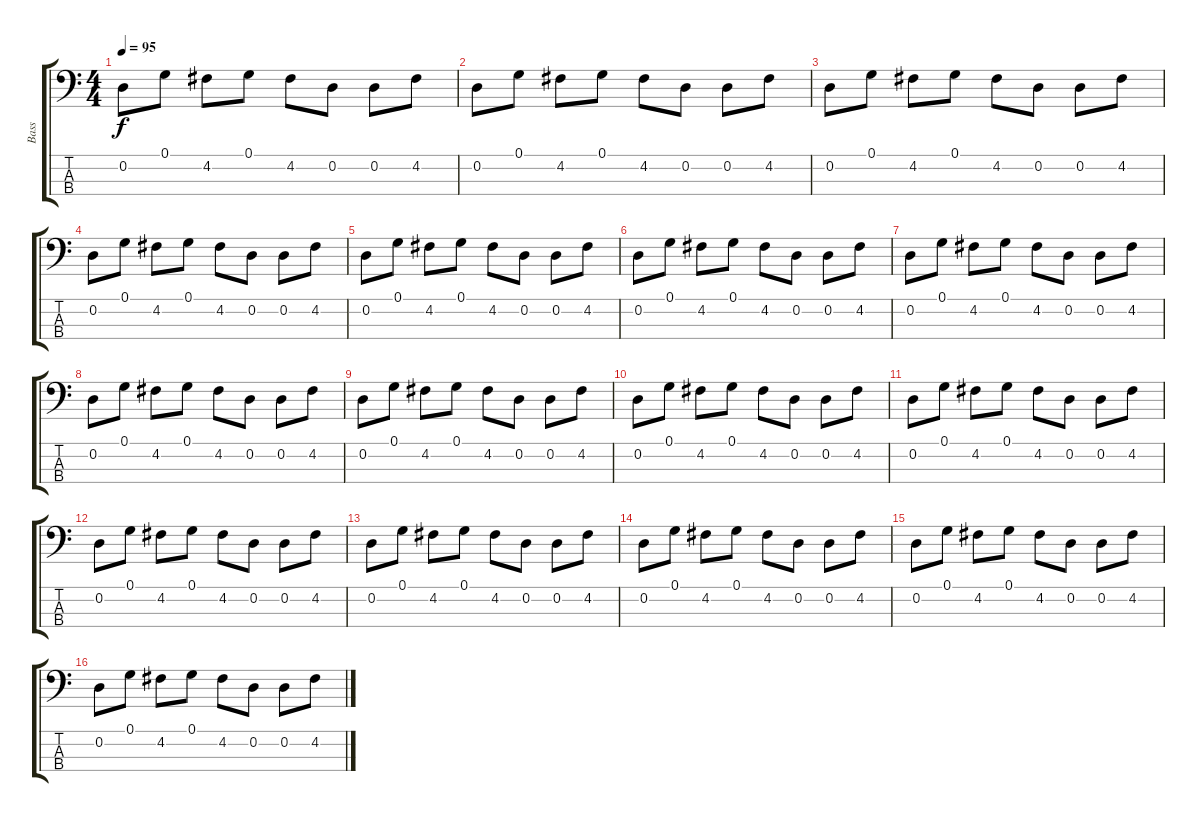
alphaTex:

\track ("Bass" "Bass") {instrument electricbassfinger}
\staff {score tabs}
\tuning (G2 D2 A1 E1) {hide}
\ts (4 4)
\tempo 95
\clef f4
\ks c
0.2.8{dy f} 0.1.8 4.2.8 0.1.8 4.2.8 0.2.8 0.2.8 4.2.8 |
0.2.8 0.1.8 4.2.8 0.1.8 4.2.8 0.2.8 0.2.8 4.2.8 |
0.2.8 0.1.8 4.2.8 0.1.8 4.2.8 0.2.8 0.2.8 4.2.8 |
0.2.8 0.1.8 4.2.8 0.1.8 4.2.8 0.2.8 0.2.8 4.2.8 |
0.2.8 0.1.8 4.2.8 0.1.8 4.2.8 0.2.8 0.2.8 4.2.8 |
0.2.8 0.1.8 4.2.8 0.1.8 4.2.8 0.2.8 0.2.8 4.2.8 |
0.2.8 0.1.8 4.2.8 0.1.8 4.2.8 0.2.8 0.2.8 4.2.8 |
0.2.8 0.1.8 4.2.8 0.1.8 4.2.8 0.2.8 0.2.8 4.2.8 |
0.2.8 0.1.8 4.2.8 0.1.8 4.2.8 0.2.8 0.2.8 4.2.8 |
0.2.8 0.1.8 4.2.8 0.1.8 4.2.8 0.2.8 0.2.8 4.2.8 |
0.2.8 0.1.8 4.2.8 0.1.8 4.2.8 0.2.8 0.2.8 4.2.8 |
0.2.8 0.1.8 4.2.8 0.1.8 4.2.8 0.2.8 0.2.8 4.2.8 |
0.2.8 0.1.8 4.2.8 0.1.8 4.2.8 0.2.8 0.2.8 4.2.8 |
0.2.8 0.1.8 4.2.8 0.1.8 4.2.8 0.2.8 0.2.8 4.2.8 |
0.2.8 0.1.8 4.2.8 0.1.8 4.2.8 0.2.8 0.2.8 4.2.8 |
0.2.8 0.1.8 4.2.8 0.1.8 4.2.8 0.2.8 0.2.8 4.2.8
